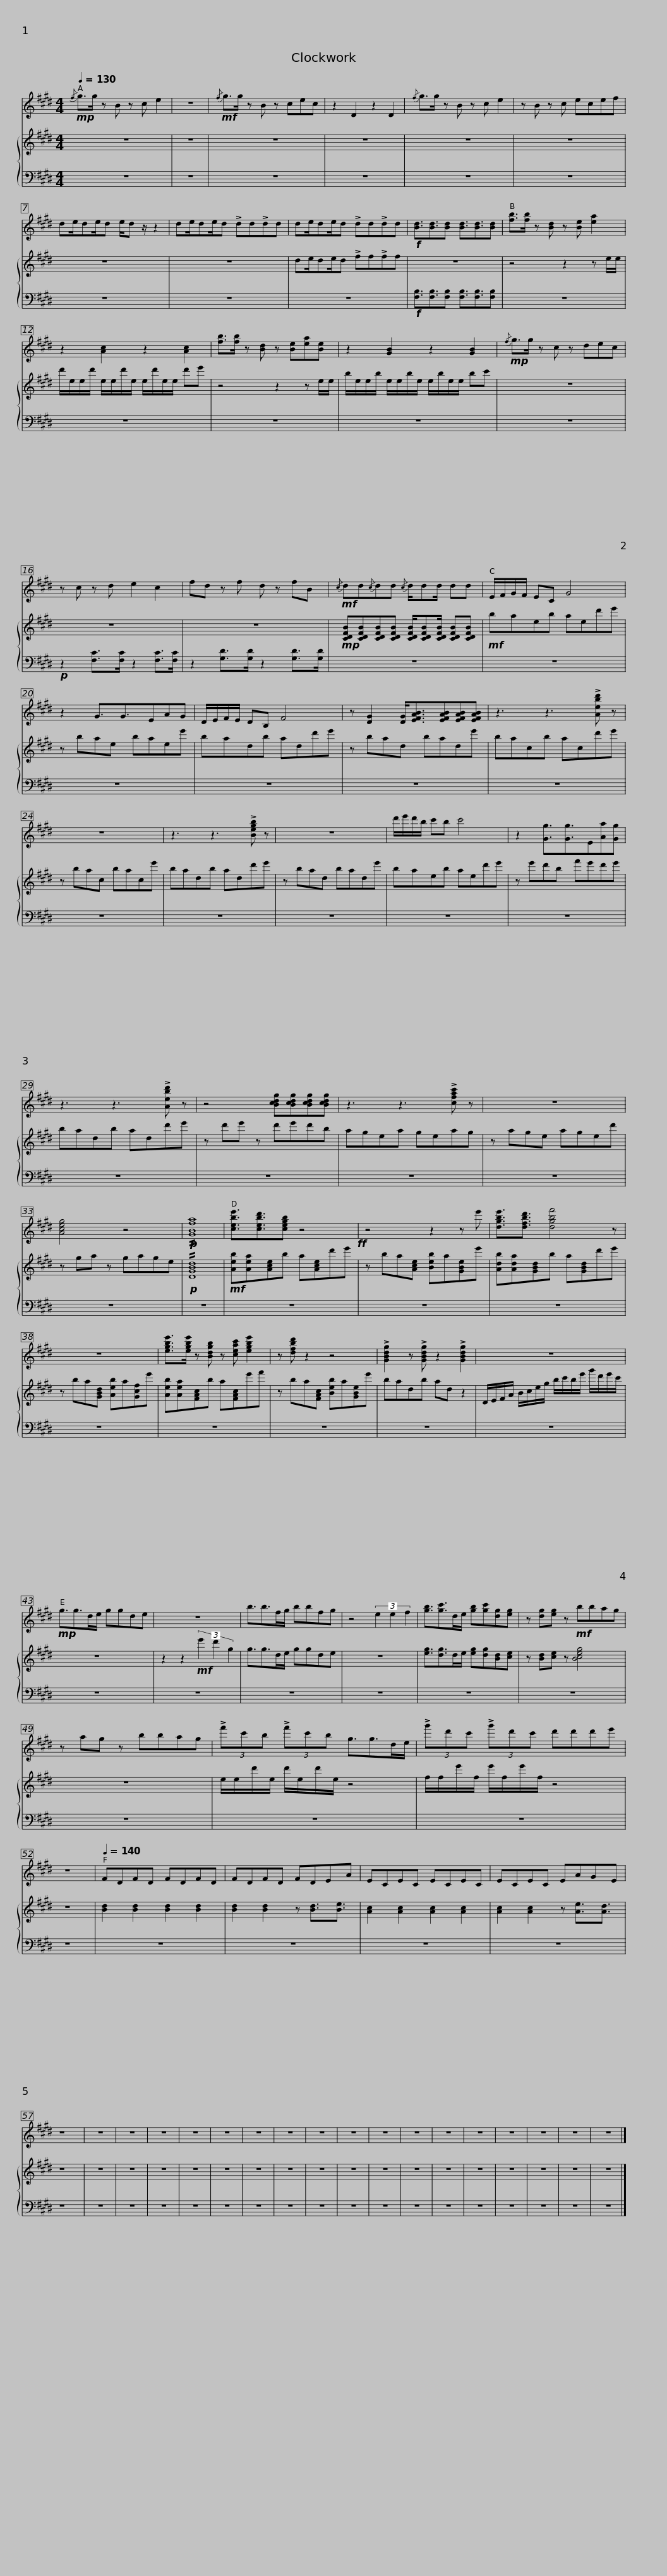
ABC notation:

X:1
%%score 1 { 2 | 3 }
L:1/8
Q:1/4=130
M:4/4
I:linebreak $
K:E
V:1 treble
V:2 treble
V:3 bass
V:1
!mp!{/f} g>g z B z c e2 | z8 |!mf!{/f} g>g z B z cec | z2 D2 z2 D2 |{/f} g>g z B z c e2 |$ %5
 z B z c ecef | de/de/d e/d z/ z2 | de/de/d !>!dd!>!dd | de/de/d !>!dd!>!dd |!f! [Bd]3/2[Bd]3/2[Bd] [Bd]3/2[Bd]3/2[Bd] |$ %10
 [fb]>[fb] z [Bd] z [Be] [ea]2 | z2 [Ac]2 z2 [Ac]2 | [fb]>[fb] z [Bd] z [Be][ea][Be] |$ z2 [GB]2 z2 [GB]2 |!mp!{/f} g>g z c z dec | %15
 z c z d e2 c2 | fd z f d z fB |$!mf!{/c} dd{/c}dd{/c} d/dd/ dd | E/F/G/F/ EC G4 | z2 G3/2G3/2EAG |$ %20
 D/E/F/E/ DB, F4 | z [DG]2 [DG]<[EFAB][EFAB][EFAB][EFAB] | z3 z3 !>![Aebd'] z | z8 |$ z3 z3 !>![Begb] z | %25
 z8 | d'/e'/d'/b/ c'b c'4 | z2 [Gg]3/2[Gg]3/2E[Aa][Gg] |$ z3 z3 !>![Aebd'] z | z4 [Bcdg][Bcdg][Bcdg][Bcdg] | %30
 z3 z3 !>![cfac'] z | z8 |$ [Aceg]4 z4 |!p! !//![GBfa]8 | [cebe']3/2[cebd']3/2[cegb] z4!ff! | %35
 z4 z2 z e' | [dgbe']3/2[dfbd']3/2 [dgbf']4 z |$ z8 | [egbe']>[egbe'] z [Bdgb] z [ceac'] [egbe']2 | z [dfbd'] z2 z4 | %40
 !>![GBdg]2 z !>![GBdg] z2 !>![GBdg]2 |$ z8 |!mp! g3/2g>de/ ggde | z8 | b3/2b>fg/ bbfg |$ %45
 z4 (3e2 e2 f2 | [gb]3/2[gc']>de/ [gb][gc'][dg][eg] | z [dg][eg] z!mf! bbag | z ag z bbag |$ (3!>!f'c'b (3!>!f'c'b g3/2g>de/ | %50
 (3!>!g'd'c' (3!>!g'd'c' d'd'd'e' | z8 |[Q:1/4=140] FDFD FDFD |$ FDFD FDEA | ECEC ECEC | %55
 ECEC EAGE | z8 | z8 | z8 | z8 | %60
 z8 | z8 |$ z8 | z8 | z8 | %65
 z8 | z8 | z8 | z8 | z8 | %70
 z8 | z8 | z8 | z8 |] %74
V:2
 z8 | z8 | z8 | z8 | z8 |$ %5
 z8 | z8 | z8 | de/de/d !>!ff!>!ff | z8 |$ %10
 z4 z2 z e/e/ | d'/e/e/d'/ e/e/d'/e/ e/d'/e/e/ d'e' | z4 z2 z e/e/ |$ b/e/e/b/ e/e/b/e/ e/b/e/e/ bc' | z8 | %15
 z8 | z8 |$!mp! [CDFB][CDFB][CDFB][CDFB] [CDFB]/[CDFB][CDFB]/ [CDFB][CDFB] |!mf! baeb aed'e' | z bae baee' |$ %20
 badb add'e' | z bad bade' | bacb acd'e' | z bac bace' |$ badb add'e' | %25
 z bad bade' | baeb aed'e' | z e'd'b f'e'd'e' |$ badb add'e' | z d'e' z d'e'd'b | %30
 agea geag | z age aged' |$ z ga z gage |!p! !//![DGBd]8 |!mf! [Aeb][Aea][Ace]b a[Ace]d'e' | %35
 z ba[Ace] [Beb]a[GBe]e' | [Adb][Ada][GBd]b a[GBd]d'e' |$ z ba[GBd] [Aeb]a[Gcf]e' | [Aeb][Aea][FAc]b a[FAc]e'f' | z ba[FAc] [Beb]a[GBe]e' | %40
 badb ad z2 |$ D/E/F/A/ B/c/e/g/ b/c'/b/e'/ g'/d'/e'/c'/ | z8 | z2 z2!mf! (3e'2 d'2 g2 | g3/2g>de/ ggde |$ %45
 z8 | [eg]3/2[dg]>de/ [eg][dg][Bd][ce] | z [Bd][ce] z [Bceg]4 | z8 |$ e/e/d'/e/ d'/e/d'/e/ z4 | %50
 f/f/e'/f/ e'/f/e'/f/ z4 | z8 | [Bd]2 [Bd]2 [Bd]2 [Bd]2 |$ [Bd]2 [Bd]2 z [Bd]3/2[Be]3/2 | [Ac]2 [Ac]2 [Ac]2 [Ac]2 | %55
 [Ac]2 [Ac]2 z [Ae]3/2[Ad]3/2 | z8 | z8 | z8 | z8 | %60
 z8 | z8 |$ z8 | z8 | z8 | %65
 z8 | z8 | z8 | z8 | z8 | %70
 z8 | z8 | z8 | z8 |] %74
V:3
 z8 | z8 | z8 | z8 | z8 |$ %5
 z8 | z8 | z8 | z8 |!f! [F,B,]3/2[F,B,]3/2[F,B,] [F,B,]3/2[F,B,]3/2[F,B,] |$ %10
 z8 | z8 | z8 |$ z8 | z8 | %15
!p! z2 [F,C]>[F,C] z2 [F,C]>[F,C] | z2 [G,D]>[G,D] z2 [G,D]>[G,D] |$ z8 | z8 | z8 |$ %20
 z8 | z8 | z8 | z8 |$ z8 | %25
 z8 | z8 | z8 |$ z8 | z8 | %30
 z8 | z8 |$ z8 | z8 | z8 | %35
 z8 | z8 |$ z8 | z8 | z8 | %40
 z8 |$ z8 | z8 | z8 | z8 |$ %45
 z8 | z8 | z8 | z8 |$ z8 | %50
 z8 | z8 | z8 |$ z8 | z8 | %55
 z8 | z8 | z8 | z8 | z8 | %60
 z8 | z8 |$ z8 | z8 | z8 | %65
 z8 | z8 | z8 | z8 | z8 | %70
 z8 | z8 | z8 | z8 |] %74
